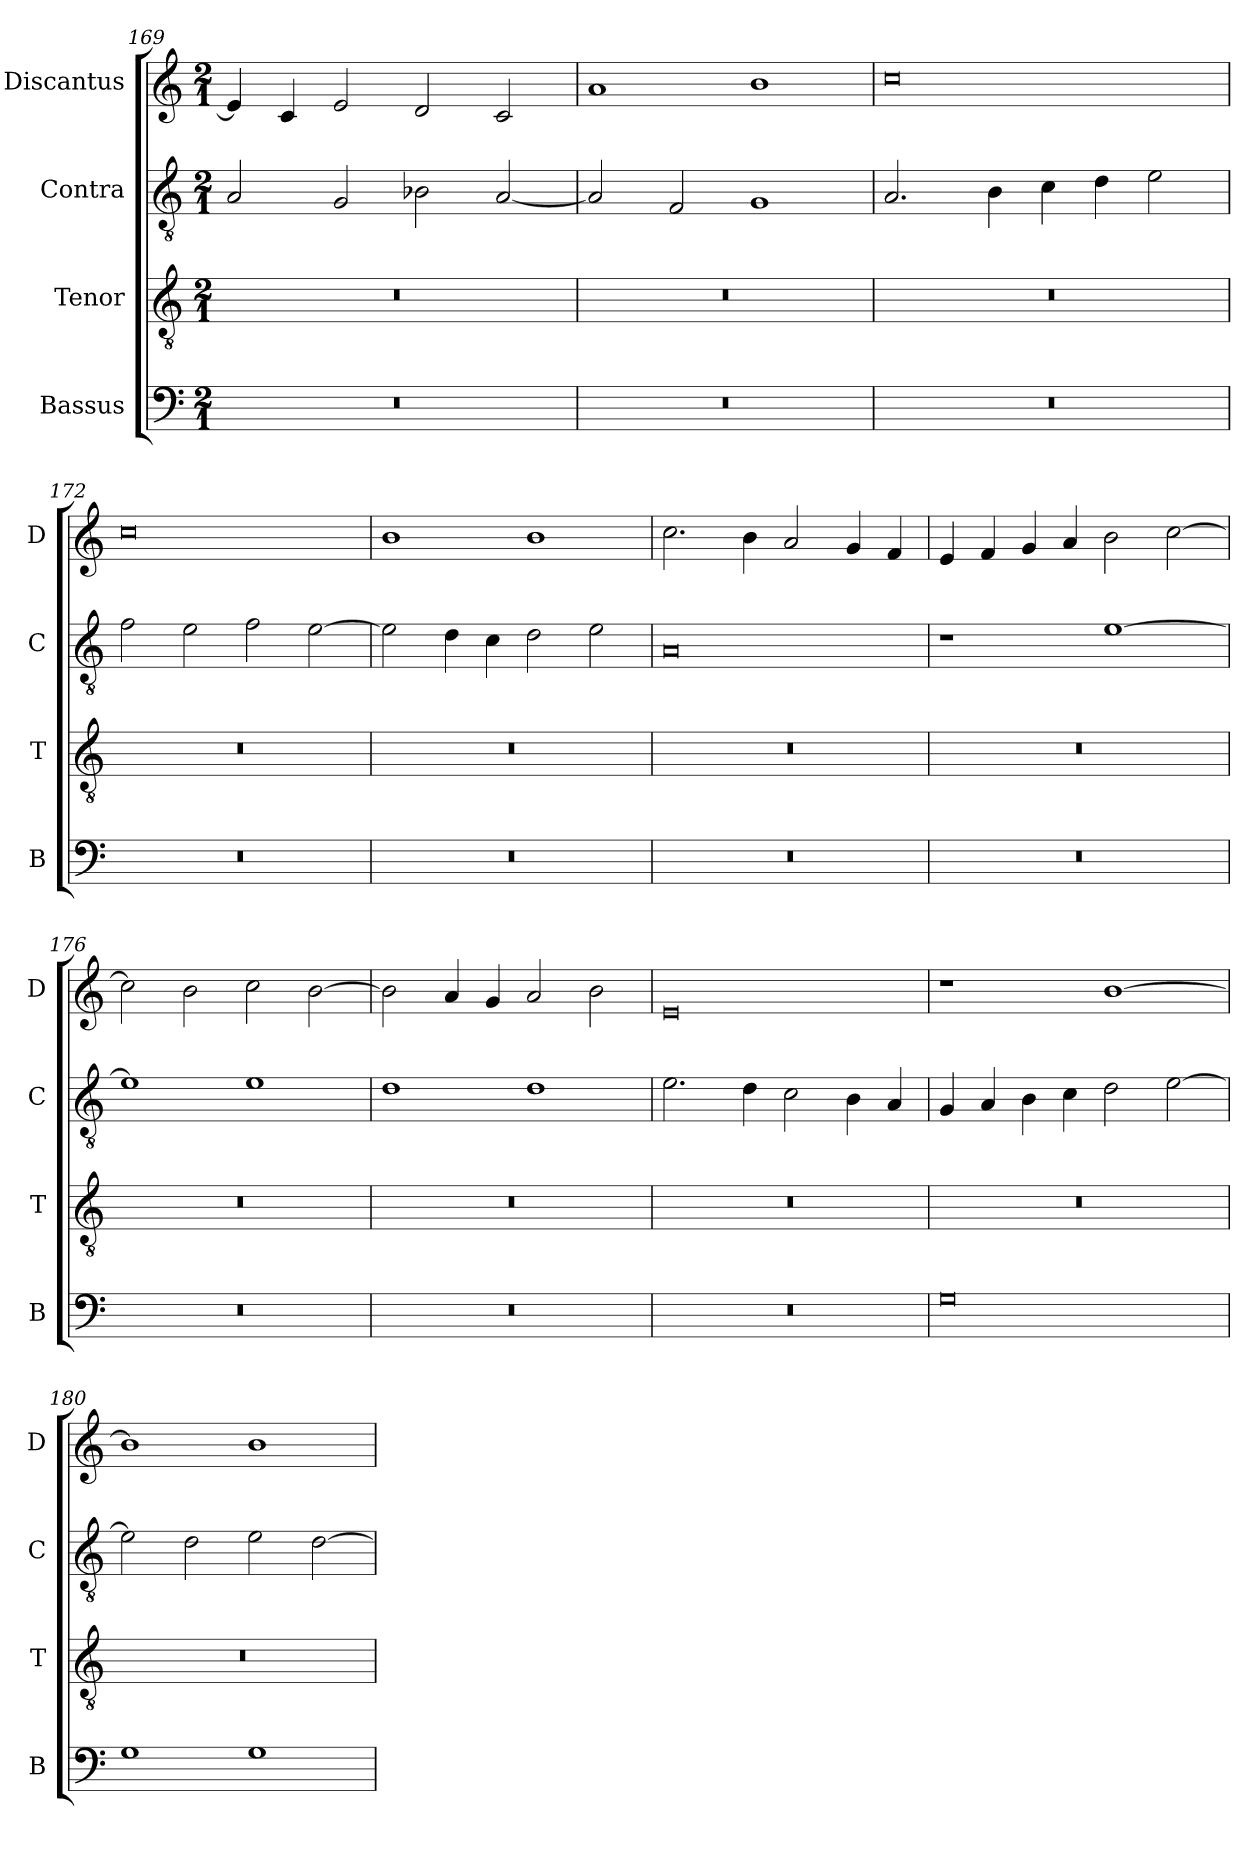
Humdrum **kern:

**kern	**kern	**kern	**kern
*part4	*part3	*part2	*part1
*staff4	*staff3	*staff2	*staff1
*I"Bassus	*I"Tenor	*I"Contra	*I"Discantus
*I'B	*I'T	*I'C	*I'D
*clefF4	*clefGv2	*clefGv2	*clefG2
*k[]	*k[]	*k[]	*k[]
*M2/1	*M2/1	*M2/1	*M2/1
=169	=169	=169	=169
0r	0r	2A/	4e/]
.	.	.	4c/
.	.	2G/	2e/
.	.	2B-X\	2d/
.	.	[2A/	2c/
=170	=170	=170	=170
0r	0r	2A/]	1a
.	.	2F/	.
.	.	1G	1b
=171	=171	=171	=171
0r	0r	2.A/	0cc
.	.	4B\	.
.	.	4c\	.
.	.	4d\	.
.	.	2e\	.
=172	=172	=172	=172
0r	0r	2f\	0cc
.	.	2e\	.
.	.	2f\	.
.	.	[2e\	.
=173	=173	=173	=173
0r	0r	2e\]	1b
.	.	4d\	.
.	.	4c\	.
.	.	2d\	1b
.	.	2e\	.
=174	=174	=174	=174
0r	0r	0A	2.cc\
.	.	.	4b\
.	.	.	2a/
.	.	.	4g/
.	.	.	4f/
=175	=175	=175	=175
0r	0r	1r	4e/
.	.	.	4f/
.	.	.	4g/
.	.	.	4a/
.	.	[1e	2b\
.	.	.	[2cc\
=176	=176	=176	=176
0r	0r	1e]	2cc\]
.	.	.	2b\
.	.	1e	2cc\
.	.	.	[2b\
=177	=177	=177	=177
0r	0r	1d	2b\]
.	.	.	4a/
.	.	.	4g/
.	.	1d	2a/
.	.	.	2b\
=178	=178	=178	=178
0r	0r	2.e\	0e
.	.	4d\	.
.	.	2c\	.
.	.	4B\	.
.	.	4A/	.
=179	=179	=179	=179
0G	0r	4G/	1r
.	.	4A/	.
.	.	4B\	.
.	.	4c\	.
.	.	2d\	[1b
.	.	[2e\	.
=180	=180	=180	=180
1G	0r	2e\]	1b]
.	.	2d\	.
1G	.	2e\	1b
.	.	[2d\	.
=	=	=	=
*-	*-	*-	*-
